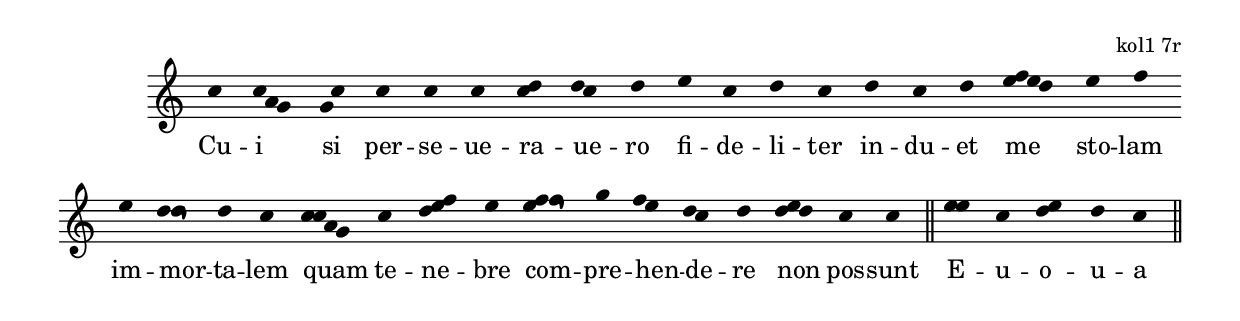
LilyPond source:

\version "2.19.32"

\include "../lib/synopsis.ily"

\score {
  \transpose c c' {
    \plainchant
    c' \melisma { c' a g } \bar "" \melisma { g c' } \bar "" c' c' c' \melisma { c' d' } \melisma { d' c' } d' \bar "" e' c' d' c' \bar "" d' c' d' \bar "" \melisma { e' f' e' d' } \bar "" e' f' \bar "" e' \melisma { d' \strophicus d' } d' c' \bar "" \melisma { c' c' a g } \bar "" c' \melisma { d' e' f' } e' \bar "" \melisma { e' f' \strophicus f' } g' \melisma { f' e' } \melisma { d' c' } d' \bar "" \melisma { d' e' d' } \bar "" c' c' \bar "||" \melisma { e' e' } c' \melisma { d' e' } d' c' \bar "||"
  }
  \addlyrics {
    Cu -- i si per -- se -- ue -- ra -- ue -- ro fi -- de -- li -- ter in -- du -- et me sto -- lam im -- mor -- ta -- lem quam te -- ne -- bre com -- pre -- hen -- de -- re non pos -- sunt E -- u -- o -- u -- a
  }
  \header {
    fontes = "kol1 7r"
  }
}
